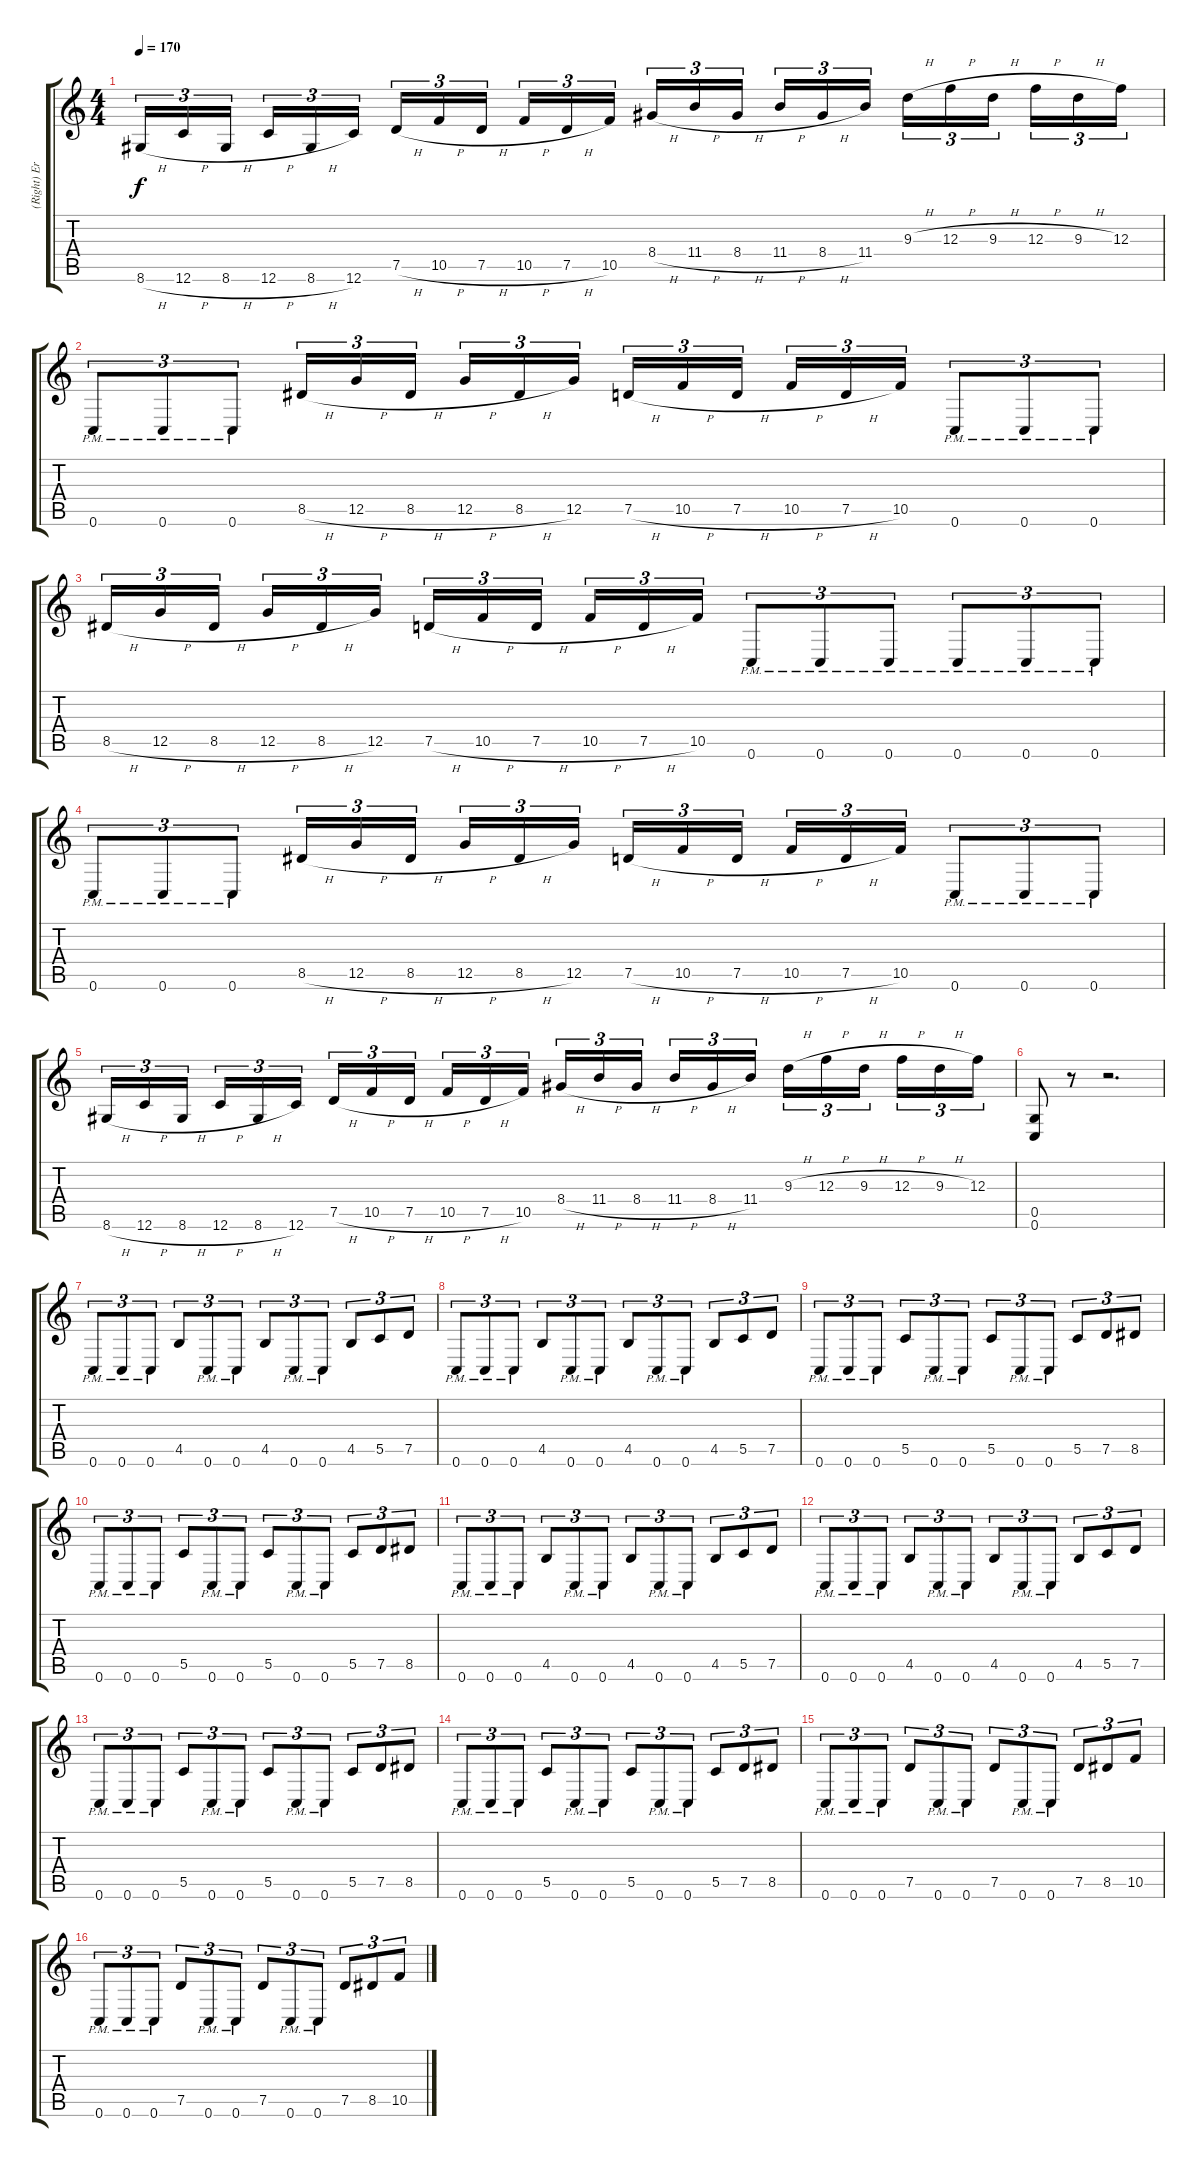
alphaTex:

\track ("(Right) Ernie" "(Right) Er") {instrument distortionguitar}
\staff {score tabs}
\tuning (D4 A3 F3 C3 G2 C2) {hide}
\ts (4 4)
\tempo 170
\clef g2
\ks c
8.6{h}.16{tu (3 2) dy f} 12.6{h}.16{tu (3 2)} 8.6{h}.16{tu (3 2) beam splitsecondary} 12.6{h}.16{tu (3 2)} 8.6{h}.16{tu (3 2)} 12.6.16{tu (3 2)} 7.5{h}.16{tu (3 2)} 10.5{h}.16{tu (3 2)} 7.5{h}.16{tu (3 2) beam splitsecondary} 10.5{h}.16{tu (3 2)} 7.5{h}.16{tu (3 2)} 10.5.16{tu (3 2)} 8.4{h}.16{tu (3 2)} 11.4{h}.16{tu (3 2)} 8.4{h}.16{tu (3 2) beam splitsecondary} 11.4{h}.16{tu (3 2)} 8.4{h}.16{tu (3 2)} 11.4.16{tu (3 2)} 9.3{h}.16{tu (3 2)} 12.3{h}.16{tu (3 2)} 9.3{h}.16{tu (3 2) beam splitsecondary} 12.3{h}.16{tu (3 2)} 9.3{h}.16{tu (3 2)} 12.3.16{tu (3 2)} |
0.6{pm}.8{tu (3 2)} 0.6{pm}.8{tu (3 2)} 0.6{pm}.8{tu (3 2)} 8.5{h}.16{tu (3 2)} 12.5{h}.16{tu (3 2)} 8.5{h}.16{tu (3 2) beam splitsecondary} 12.5{h}.16{tu (3 2)} 8.5{h}.16{tu (3 2)} 12.5.16{tu (3 2)} 7.5{h}.16{tu (3 2)} 10.5{h}.16{tu (3 2)} 7.5{h}.16{tu (3 2) beam splitsecondary} 10.5{h}.16{tu (3 2)} 7.5{h}.16{tu (3 2)} 10.5.16{tu (3 2)} 0.6{pm}.8{tu (3 2)} 0.6{pm}.8{tu (3 2)} 0.6{pm}.8{tu (3 2)} |
8.5{h}.16{tu (3 2)} 12.5{h}.16{tu (3 2)} 8.5{h}.16{tu (3 2) beam splitsecondary} 12.5{h}.16{tu (3 2)} 8.5{h}.16{tu (3 2)} 12.5.16{tu (3 2)} 7.5{h}.16{tu (3 2)} 10.5{h}.16{tu (3 2)} 7.5{h}.16{tu (3 2) beam splitsecondary} 10.5{h}.16{tu (3 2)} 7.5{h}.16{tu (3 2)} 10.5.16{tu (3 2)} 0.6{pm}.8{tu (3 2)} 0.6{pm}.8{tu (3 2)} 0.6{pm}.8{tu (3 2)} 0.6{pm}.8{tu (3 2)} 0.6{pm}.8{tu (3 2)} 0.6{pm}.8{tu (3 2)} |
0.6{pm}.8{tu (3 2)} 0.6{pm}.8{tu (3 2)} 0.6{pm}.8{tu (3 2)} 8.5{h}.16{tu (3 2)} 12.5{h}.16{tu (3 2)} 8.5{h}.16{tu (3 2) beam splitsecondary} 12.5{h}.16{tu (3 2)} 8.5{h}.16{tu (3 2)} 12.5.16{tu (3 2)} 7.5{h}.16{tu (3 2)} 10.5{h}.16{tu (3 2)} 7.5{h}.16{tu (3 2) beam splitsecondary} 10.5{h}.16{tu (3 2)} 7.5{h}.16{tu (3 2)} 10.5.16{tu (3 2)} 0.6{pm}.8{tu (3 2)} 0.6{pm}.8{tu (3 2)} 0.6{pm}.8{tu (3 2)} |
8.6{h}.16{tu (3 2)} 12.6{h}.16{tu (3 2)} 8.6{h}.16{tu (3 2) beam splitsecondary} 12.6{h}.16{tu (3 2)} 8.6{h}.16{tu (3 2)} 12.6.16{tu (3 2)} 7.5{h}.16{tu (3 2)} 10.5{h}.16{tu (3 2)} 7.5{h}.16{tu (3 2) beam splitsecondary} 10.5{h}.16{tu (3 2)} 7.5{h}.16{tu (3 2)} 10.5.16{tu (3 2)} 8.4{h}.16{tu (3 2)} 11.4{h}.16{tu (3 2)} 8.4{h}.16{tu (3 2) beam splitsecondary} 11.4{h}.16{tu (3 2)} 8.4{h}.16{tu (3 2)} 11.4.16{tu (3 2)} 9.3{h}.16{tu (3 2)} 12.3{h}.16{tu (3 2)} 9.3{h}.16{tu (3 2) beam splitsecondary} 12.3{h}.16{tu (3 2)} 9.3{h}.16{tu (3 2)} 12.3.16{tu (3 2)} |
(0.5 0.6).8 r.8 r.2{d} |
0.6{pm}.8{tu (3 2)} 0.6{pm}.8{tu (3 2)} 0.6{pm}.8{tu (3 2)} 4.5.8{tu (3 2)} 0.6{pm}.8{tu (3 2)} 0.6{pm}.8{tu (3 2)} 4.5.8{tu (3 2)} 0.6{pm}.8{tu (3 2)} 0.6{pm}.8{tu (3 2)} 4.5.8{tu (3 2)} 5.5.8{tu (3 2)} 7.5.8{tu (3 2)} |
0.6{pm}.8{tu (3 2)} 0.6{pm}.8{tu (3 2)} 0.6{pm}.8{tu (3 2)} 4.5.8{tu (3 2)} 0.6{pm}.8{tu (3 2)} 0.6{pm}.8{tu (3 2)} 4.5.8{tu (3 2)} 0.6{pm}.8{tu (3 2)} 0.6{pm}.8{tu (3 2)} 4.5.8{tu (3 2)} 5.5.8{tu (3 2)} 7.5.8{tu (3 2)} |
0.6{pm}.8{tu (3 2)} 0.6{pm}.8{tu (3 2)} 0.6{pm}.8{tu (3 2)} 5.5.8{tu (3 2)} 0.6{pm}.8{tu (3 2)} 0.6{pm}.8{tu (3 2)} 5.5.8{tu (3 2)} 0.6{pm}.8{tu (3 2)} 0.6{pm}.8{tu (3 2)} 5.5.8{tu (3 2)} 7.5.8{tu (3 2)} 8.5.8{tu (3 2)} |
0.6{pm}.8{tu (3 2)} 0.6{pm}.8{tu (3 2)} 0.6{pm}.8{tu (3 2)} 5.5.8{tu (3 2)} 0.6{pm}.8{tu (3 2)} 0.6{pm}.8{tu (3 2)} 5.5.8{tu (3 2)} 0.6{pm}.8{tu (3 2)} 0.6{pm}.8{tu (3 2)} 5.5.8{tu (3 2)} 7.5.8{tu (3 2)} 8.5.8{tu (3 2)} |
0.6{pm}.8{tu (3 2)} 0.6{pm}.8{tu (3 2)} 0.6{pm}.8{tu (3 2)} 4.5.8{tu (3 2)} 0.6{pm}.8{tu (3 2)} 0.6{pm}.8{tu (3 2)} 4.5.8{tu (3 2)} 0.6{pm}.8{tu (3 2)} 0.6{pm}.8{tu (3 2)} 4.5.8{tu (3 2)} 5.5.8{tu (3 2)} 7.5.8{tu (3 2)} |
0.6{pm}.8{tu (3 2)} 0.6{pm}.8{tu (3 2)} 0.6{pm}.8{tu (3 2)} 4.5.8{tu (3 2)} 0.6{pm}.8{tu (3 2)} 0.6{pm}.8{tu (3 2)} 4.5.8{tu (3 2)} 0.6{pm}.8{tu (3 2)} 0.6{pm}.8{tu (3 2)} 4.5.8{tu (3 2)} 5.5.8{tu (3 2)} 7.5.8{tu (3 2)} |
0.6{pm}.8{tu (3 2)} 0.6{pm}.8{tu (3 2)} 0.6{pm}.8{tu (3 2)} 5.5.8{tu (3 2)} 0.6{pm}.8{tu (3 2)} 0.6{pm}.8{tu (3 2)} 5.5.8{tu (3 2)} 0.6{pm}.8{tu (3 2)} 0.6{pm}.8{tu (3 2)} 5.5.8{tu (3 2)} 7.5.8{tu (3 2)} 8.5.8{tu (3 2)} |
0.6{pm}.8{tu (3 2)} 0.6{pm}.8{tu (3 2)} 0.6{pm}.8{tu (3 2)} 5.5.8{tu (3 2)} 0.6{pm}.8{tu (3 2)} 0.6{pm}.8{tu (3 2)} 5.5.8{tu (3 2)} 0.6{pm}.8{tu (3 2)} 0.6{pm}.8{tu (3 2)} 5.5.8{tu (3 2)} 7.5.8{tu (3 2)} 8.5.8{tu (3 2)} |
0.6{pm}.8{tu (3 2)} 0.6{pm}.8{tu (3 2)} 0.6{pm}.8{tu (3 2)} 7.5.8{tu (3 2)} 0.6{pm}.8{tu (3 2)} 0.6{pm}.8{tu (3 2)} 7.5.8{tu (3 2)} 0.6{pm}.8{tu (3 2)} 0.6{pm}.8{tu (3 2)} 7.5.8{tu (3 2)} 8.5.8{tu (3 2)} 10.5.8{tu (3 2)} |
0.6{pm}.8{tu (3 2)} 0.6{pm}.8{tu (3 2)} 0.6{pm}.8{tu (3 2)} 7.5.8{tu (3 2)} 0.6{pm}.8{tu (3 2)} 0.6{pm}.8{tu (3 2)} 7.5.8{tu (3 2)} 0.6{pm}.8{tu (3 2)} 0.6{pm}.8{tu (3 2)} 7.5.8{tu (3 2)} 8.5.8{tu (3 2)} 10.5.8{tu (3 2)}
